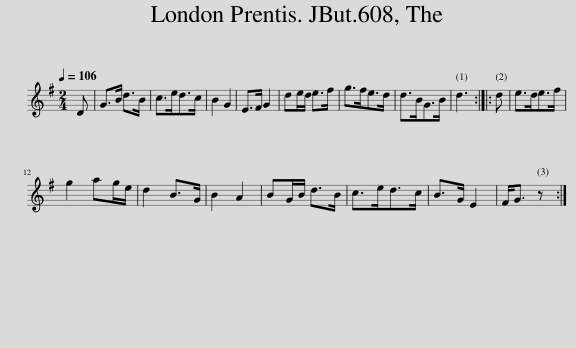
X:1
L:1/8
Q:1/4=106
M:2/4
I:linebreak $
K:G
V:1 treble
V:1
 D | G>B d>B | c>ed>c | B2 G2 | E>F G2 | %5
 de/d/ e>f | g>fe>d | d>BG>B | d3 :: d | %10
 e>de>f |$ g2 ag/e/ | d2 B>G | B2 A2 | BG/B/ d>B | %15
 c>ed>c | B>G E2 | F<G z :| %18
